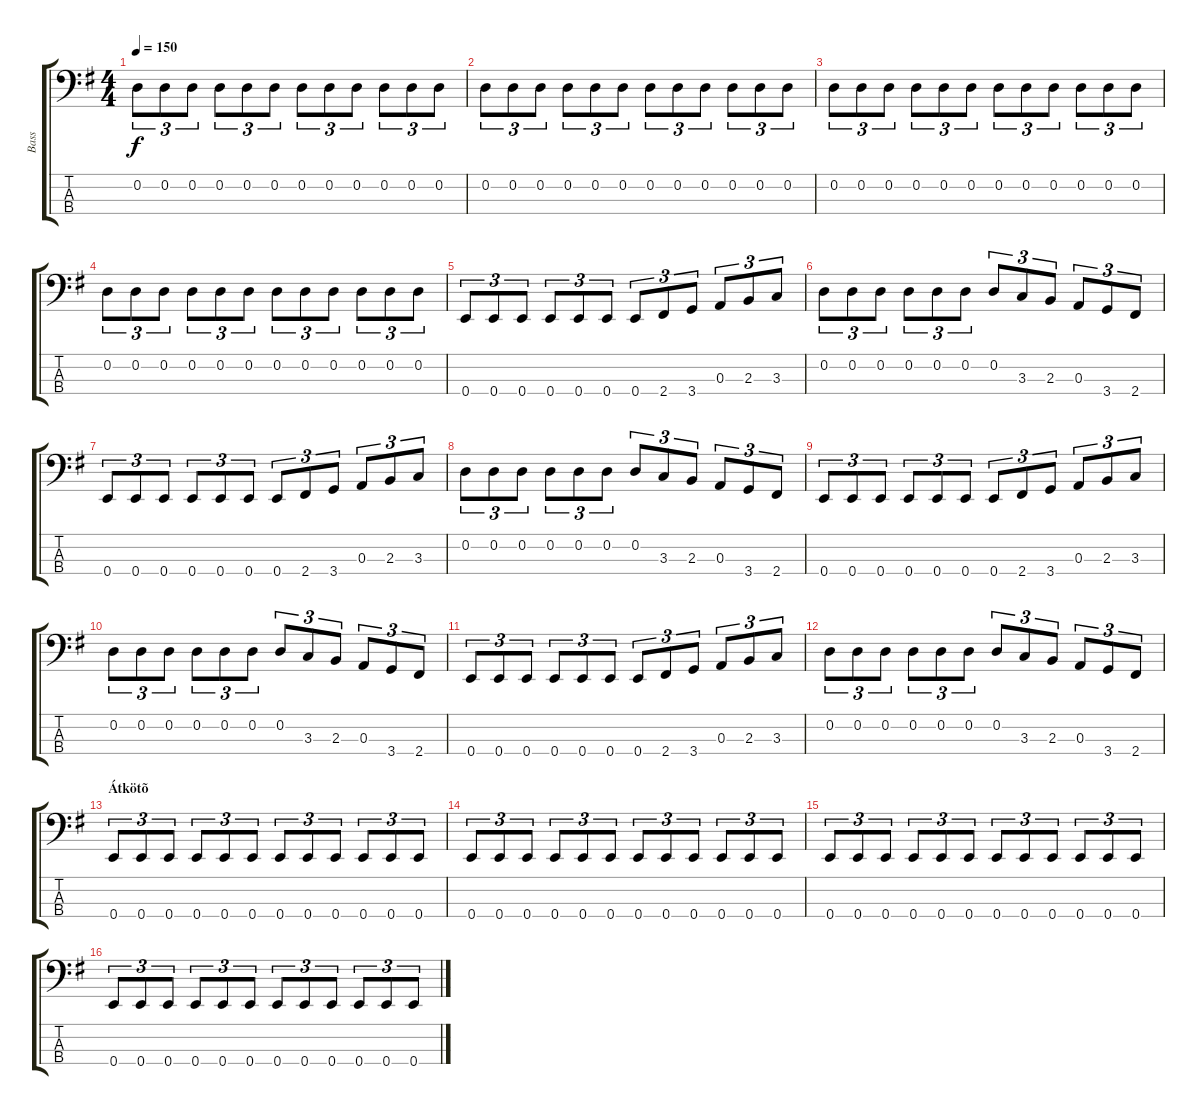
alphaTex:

\track ("Bass" "Bass") {instrument electricbassfinger}
\staff {score tabs}
\tuning (G2 D2 A1 E1) {hide}
\ts (4 4)
\tempo 150
\clef f4
\ks eminor
0.2.8{tu (3 2) dy f} 0.2.8{tu (3 2)} 0.2.8{tu (3 2)} 0.2.8{tu (3 2)} 0.2.8{tu (3 2)} 0.2.8{tu (3 2)} 0.2.8{tu (3 2)} 0.2.8{tu (3 2)} 0.2.8{tu (3 2)} 0.2.8{tu (3 2)} 0.2.8{tu (3 2)} 0.2.8{tu (3 2)} |
0.2.8{tu (3 2)} 0.2.8{tu (3 2)} 0.2.8{tu (3 2)} 0.2.8{tu (3 2)} 0.2.8{tu (3 2)} 0.2.8{tu (3 2)} 0.2.8{tu (3 2)} 0.2.8{tu (3 2)} 0.2.8{tu (3 2)} 0.2.8{tu (3 2)} 0.2.8{tu (3 2)} 0.2.8{tu (3 2)} |
0.2.8{tu (3 2)} 0.2.8{tu (3 2)} 0.2.8{tu (3 2)} 0.2.8{tu (3 2)} 0.2.8{tu (3 2)} 0.2.8{tu (3 2)} 0.2.8{tu (3 2)} 0.2.8{tu (3 2)} 0.2.8{tu (3 2)} 0.2.8{tu (3 2)} 0.2.8{tu (3 2)} 0.2.8{tu (3 2)} |
0.2.8{tu (3 2)} 0.2.8{tu (3 2)} 0.2.8{tu (3 2)} 0.2.8{tu (3 2)} 0.2.8{tu (3 2)} 0.2.8{tu (3 2)} 0.2.8{tu (3 2)} 0.2.8{tu (3 2)} 0.2.8{tu (3 2)} 0.2.8{tu (3 2)} 0.2.8{tu (3 2)} 0.2.8{tu (3 2)} |
0.4.8{tu (3 2)} 0.4.8{tu (3 2)} 0.4.8{tu (3 2)} 0.4.8{tu (3 2)} 0.4.8{tu (3 2)} 0.4.8{tu (3 2)} 0.4.8{tu (3 2)} 2.4.8{tu (3 2)} 3.4.8{tu (3 2)} 0.3.8{tu (3 2)} 2.3.8{tu (3 2)} 3.3.8{tu (3 2)} |
0.2.8{tu (3 2)} 0.2.8{tu (3 2)} 0.2.8{tu (3 2)} 0.2.8{tu (3 2)} 0.2.8{tu (3 2)} 0.2.8{tu (3 2)} 0.2.8{tu (3 2)} 3.3.8{tu (3 2)} 2.3.8{tu (3 2)} 0.3.8{tu (3 2)} 3.4.8{tu (3 2)} 2.4.8{tu (3 2)} |
0.4.8{tu (3 2)} 0.4.8{tu (3 2)} 0.4.8{tu (3 2)} 0.4.8{tu (3 2)} 0.4.8{tu (3 2)} 0.4.8{tu (3 2)} 0.4.8{tu (3 2)} 2.4.8{tu (3 2)} 3.4.8{tu (3 2)} 0.3.8{tu (3 2)} 2.3.8{tu (3 2)} 3.3.8{tu (3 2)} |
0.2.8{tu (3 2)} 0.2.8{tu (3 2)} 0.2.8{tu (3 2)} 0.2.8{tu (3 2)} 0.2.8{tu (3 2)} 0.2.8{tu (3 2)} 0.2.8{tu (3 2)} 3.3.8{tu (3 2)} 2.3.8{tu (3 2)} 0.3.8{tu (3 2)} 3.4.8{tu (3 2)} 2.4.8{tu (3 2)} |
0.4.8{tu (3 2)} 0.4.8{tu (3 2)} 0.4.8{tu (3 2)} 0.4.8{tu (3 2)} 0.4.8{tu (3 2)} 0.4.8{tu (3 2)} 0.4.8{tu (3 2)} 2.4.8{tu (3 2)} 3.4.8{tu (3 2)} 0.3.8{tu (3 2)} 2.3.8{tu (3 2)} 3.3.8{tu (3 2)} |
0.2.8{tu (3 2)} 0.2.8{tu (3 2)} 0.2.8{tu (3 2)} 0.2.8{tu (3 2)} 0.2.8{tu (3 2)} 0.2.8{tu (3 2)} 0.2.8{tu (3 2)} 3.3.8{tu (3 2)} 2.3.8{tu (3 2)} 0.3.8{tu (3 2)} 3.4.8{tu (3 2)} 2.4.8{tu (3 2)} |
0.4.8{tu (3 2)} 0.4.8{tu (3 2)} 0.4.8{tu (3 2)} 0.4.8{tu (3 2)} 0.4.8{tu (3 2)} 0.4.8{tu (3 2)} 0.4.8{tu (3 2)} 2.4.8{tu (3 2)} 3.4.8{tu (3 2)} 0.3.8{tu (3 2)} 2.3.8{tu (3 2)} 3.3.8{tu (3 2)} |
0.2.8{tu (3 2)} 0.2.8{tu (3 2)} 0.2.8{tu (3 2)} 0.2.8{tu (3 2)} 0.2.8{tu (3 2)} 0.2.8{tu (3 2)} 0.2.8{tu (3 2)} 3.3.8{tu (3 2)} 2.3.8{tu (3 2)} 0.3.8{tu (3 2)} 3.4.8{tu (3 2)} 2.4.8{tu (3 2)} |
\section ("" "Átkötõ")
0.4.8{tu (3 2)} 0.4.8{tu (3 2)} 0.4.8{tu (3 2)} 0.4.8{tu (3 2)} 0.4.8{tu (3 2)} 0.4.8{tu (3 2)} 0.4.8{tu (3 2)} 0.4.8{tu (3 2)} 0.4.8{tu (3 2)} 0.4.8{tu (3 2)} 0.4.8{tu (3 2)} 0.4.8{tu (3 2)} |
0.4.8{tu (3 2)} 0.4.8{tu (3 2)} 0.4.8{tu (3 2)} 0.4.8{tu (3 2)} 0.4.8{tu (3 2)} 0.4.8{tu (3 2)} 0.4.8{tu (3 2)} 0.4.8{tu (3 2)} 0.4.8{tu (3 2)} 0.4.8{tu (3 2)} 0.4.8{tu (3 2)} 0.4.8{tu (3 2)} |
0.4.8{tu (3 2)} 0.4.8{tu (3 2)} 0.4.8{tu (3 2)} 0.4.8{tu (3 2)} 0.4.8{tu (3 2)} 0.4.8{tu (3 2)} 0.4.8{tu (3 2)} 0.4.8{tu (3 2)} 0.4.8{tu (3 2)} 0.4.8{tu (3 2)} 0.4.8{tu (3 2)} 0.4.8{tu (3 2)} |
0.4.8{tu (3 2)} 0.4.8{tu (3 2)} 0.4.8{tu (3 2)} 0.4.8{tu (3 2)} 0.4.8{tu (3 2)} 0.4.8{tu (3 2)} 0.4.8{tu (3 2)} 0.4.8{tu (3 2)} 0.4.8{tu (3 2)} 0.4.8{tu (3 2)} 0.4.8{tu (3 2)} 0.4.8{tu (3 2)}
